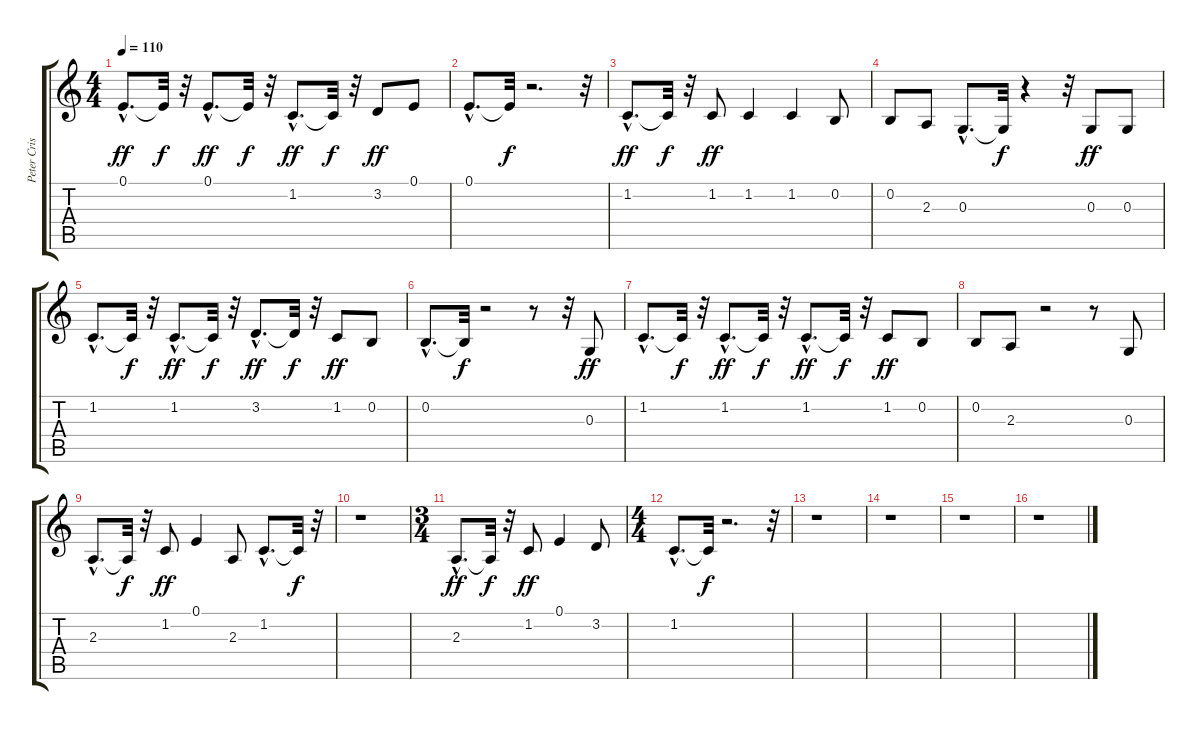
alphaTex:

\track ("Peter Criss" "Peter Cris") {instrument lead2sawtooth}
\staff {score tabs}
\tuning (E4 B3 G3 D3 A2 E2) {hide}
\ts (4 4)
\tempo 110
\clef g2
\ks c
0.1{hac}.8{d dy ff} 0.1{t}.32{dy f} r.32 0.1{hac}.8{d dy ff} 0.1{t}.32{dy f} r.32 1.2{hac}.8{d dy ff} 1.2{t}.32{dy f} r.32 3.2.8{dy ff} 0.1.8 |
0.1{hac}.8{d} 0.1{t}.32{dy f} r.2{d} r.32 |
1.2{hac}.8{d dy ff} 1.2{t}.32{dy f} r.32 1.2.8{dy ff} 1.2.4 1.2.4 0.2.8 |
0.2.8 2.3.8 0.3{hac}.8{d} 0.3{t}.32{dy f} r.4 r.32 0.3.8{dy ff} 0.3.8 |
1.2{hac}.8{d} 1.2{t}.32{dy f} r.32 1.2{hac}.8{d dy ff} 1.2{t}.32{dy f} r.32 3.2{hac}.8{d dy ff} 3.2{t}.32{dy f} r.32 1.2.8{dy ff} 0.2.8 |
0.2{hac}.8{d} 0.2{t}.32{dy f} r.2 r.8 r.32 0.3.8{dy ff} |
1.2{hac}.8{d} 1.2{t}.32{dy f} r.32 1.2{hac}.8{d dy ff} 1.2{t}.32{dy f} r.32 1.2{hac}.8{d dy ff} 1.2{t}.32{dy f} r.32 1.2.8{dy ff} 0.2.8 |
0.2.8 2.3.8 r.2 r.8 0.3.8 |
2.3{hac}.8{d} 2.3{t}.32{dy f} r.32 1.2.8{dy ff} 0.1.4 2.3.8 1.2{hac}.8{d} 1.2{t}.32{dy f} r.32 |
r.1 |
\ts (3 4)
2.3{hac}.8{d dy ff} 2.3{t}.32{dy f} r.32 1.2.8{dy ff} 0.1.4 3.2.8 |
\ts (4 4)
1.2{hac}.8{d} 1.2{t}.32{dy f} r.2{d} r.32 |
r.1 |
r.1 |
r.1 |
r.1
